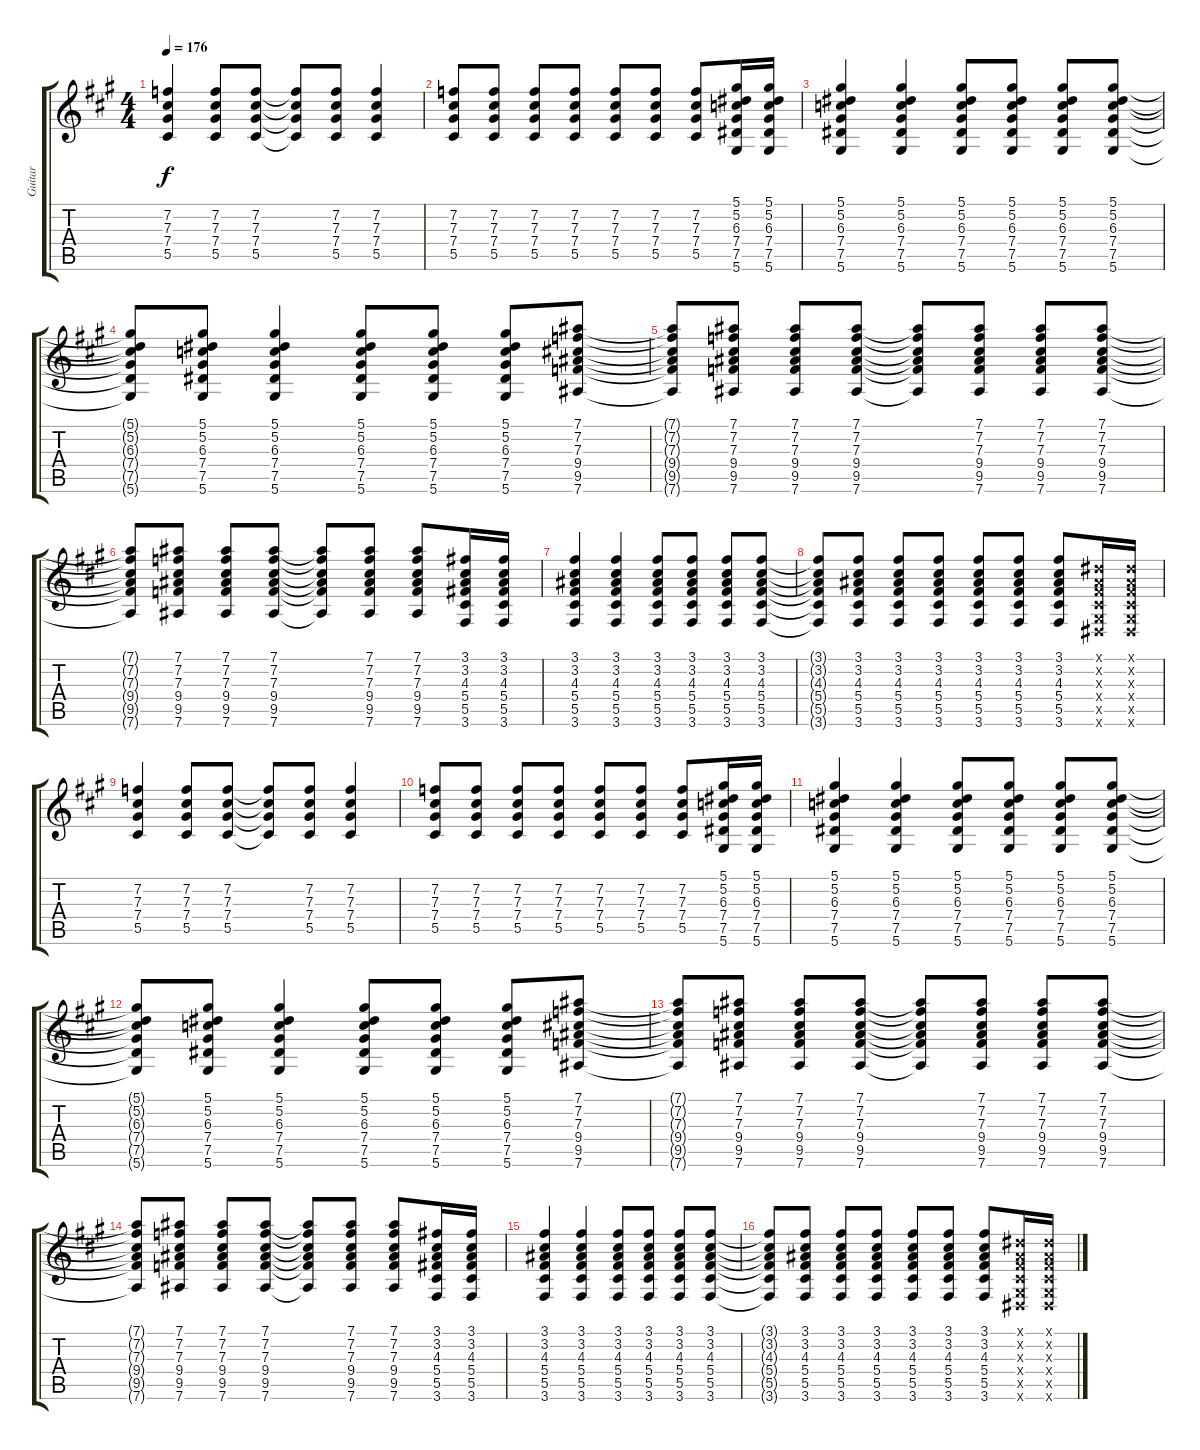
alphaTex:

\track ("Guitar" "Guitar") {instrument distortionguitar}
\staff {score tabs}
\tuning (Eb4 Bb3 Gb3 Db3 Ab2 Eb2) {hide}
\ts (4 4)
\tempo 176
\clef g2
\ks a
(7.2 7.3 7.4 5.5).4{dy f} (7.2 7.3 7.4 5.5).8 (7.2 7.3 7.4 5.5).8 (7.2{t} 7.3{t} 7.4{t} 5.5{t}).8 (7.2 7.3 7.4 5.5).8 (7.2 7.3 7.4 5.5).4 |
(7.2 7.3 7.4 5.5).8 (7.2 7.3 7.4 5.5).8 (7.2 7.3 7.4 5.5).8 (7.2 7.3 7.4 5.5).8 (7.2 7.3 7.4 5.5).8 (7.2 7.3 7.4 5.5).8 (7.2 7.3 7.4 5.5).8 (5.1 5.2 6.3 7.4 7.5 5.6).16 (5.1 5.2 6.3 7.4 7.5 5.6).16 |
(5.1 5.2 6.3 7.4 7.5 5.6).4 (5.1 5.2 6.3 7.4 7.5 5.6).4 (5.1 5.2 6.3 7.4 7.5 5.6).8 (5.1 5.2 6.3 7.4 7.5 5.6).8 (5.1 5.2 6.3 7.4 7.5 5.6).8 (5.1 5.2 6.3 7.4 7.5 5.6).8 |
(5.1{t} 5.2{t} 6.3{t} 7.4{t} 7.5{t} 5.6{t}).8 (5.1 5.2 6.3 7.4 7.5 5.6).8 (5.1 5.2 6.3 7.4 7.5 5.6).4 (5.1 5.2 6.3 7.4 7.5 5.6).8 (5.1 5.2 6.3 7.4 7.5 5.6).8 (5.1 5.2 6.3 7.4 7.5 5.6).8 (7.1 7.2 7.3 9.4 9.5 7.6).8 |
(7.1{t} 7.2{t} 7.3{t} 9.4{t} 9.5{t} 7.6{t}).8 (7.1 7.2 7.3 9.4 9.5 7.6).8 (7.1 7.2 7.3 9.4 9.5 7.6).8 (7.1 7.2 7.3 9.4 9.5 7.6).8 (7.1{t} 7.2{t} 7.3{t} 9.4{t} 9.5{t} 7.6{t}).8 (7.1 7.2 7.3 9.4 9.5 7.6).8 (7.1 7.2 7.3 9.4 9.5 7.6).8 (7.1 7.2 7.3 9.4 9.5 7.6).8 |
(7.1{t} 7.2{t} 7.3{t} 9.4{t} 9.5{t} 7.6{t}).8 (7.1 7.2 7.3 9.4 9.5 7.6).8 (7.1 7.2 7.3 9.4 9.5 7.6).8 (7.1 7.2 7.3 9.4 9.5 7.6).8 (7.1{t} 7.2{t} 7.3{t} 9.4{t} 9.5{t} 7.6{t}).8 (7.1 7.2 7.3 9.4 9.5 7.6).8 (7.1 7.2 7.3 9.4 9.5 7.6).8 (3.1 3.2 4.3 5.4 5.5 3.6).16 (3.1 3.2 4.3 5.4 5.5 3.6).16 |
(3.1 3.2 4.3 5.4 5.5 3.6).4 (3.1 3.2 4.3 5.4 5.5 3.6).4 (3.1 3.2 4.3 5.4 5.5 3.6).8 (3.1 3.2 4.3 5.4 5.5 3.6).8 (3.1 3.2 4.3 5.4 5.5 3.6).8 (3.1 3.2 4.3 5.4 5.5 3.6).8 |
(3.1{t} 3.2{t} 4.3{t} 5.4{t} 5.5{t} 3.6{t}).8 (3.1 3.2 4.3 5.4 5.5 3.6).8 (3.1 3.2 4.3 5.4 5.5 3.6).8 (3.1 3.2 4.3 5.4 5.5 3.6).8 (3.1 3.2 4.3 5.4 5.5 3.6).8 (3.1 3.2 4.3 5.4 5.5 3.6).8 (3.1 3.2 4.3 5.4 5.5 3.6).8 (0.1{x} 0.2{x} 0.3{x} 0.4{x} 0.5{x} 0.6{x}).16 (0.1{x} 0.2{x} 0.3{x} 0.4{x} 0.5{x} 0.6{x}).16 |
(7.2 7.3 7.4 5.5).4 (7.2 7.3 7.4 5.5).8 (7.2 7.3 7.4 5.5).8 (7.2{t} 7.3{t} 7.4{t} 5.5{t}).8 (7.2 7.3 7.4 5.5).8 (7.2 7.3 7.4 5.5).4 |
(7.2 7.3 7.4 5.5).8 (7.2 7.3 7.4 5.5).8 (7.2 7.3 7.4 5.5).8 (7.2 7.3 7.4 5.5).8 (7.2 7.3 7.4 5.5).8 (7.2 7.3 7.4 5.5).8 (7.2 7.3 7.4 5.5).8 (5.1 5.2 6.3 7.4 7.5 5.6).16 (5.1 5.2 6.3 7.4 7.5 5.6).16 |
(5.1 5.2 6.3 7.4 7.5 5.6).4 (5.1 5.2 6.3 7.4 7.5 5.6).4 (5.1 5.2 6.3 7.4 7.5 5.6).8 (5.1 5.2 6.3 7.4 7.5 5.6).8 (5.1 5.2 6.3 7.4 7.5 5.6).8 (5.1 5.2 6.3 7.4 7.5 5.6).8 |
(5.1{t} 5.2{t} 6.3{t} 7.4{t} 7.5{t} 5.6{t}).8 (5.1 5.2 6.3 7.4 7.5 5.6).8 (5.1 5.2 6.3 7.4 7.5 5.6).4 (5.1 5.2 6.3 7.4 7.5 5.6).8 (5.1 5.2 6.3 7.4 7.5 5.6).8 (5.1 5.2 6.3 7.4 7.5 5.6).8 (7.1 7.2 7.3 9.4 9.5 7.6).8 |
(7.1{t} 7.2{t} 7.3{t} 9.4{t} 9.5{t} 7.6{t}).8 (7.1 7.2 7.3 9.4 9.5 7.6).8 (7.1 7.2 7.3 9.4 9.5 7.6).8 (7.1 7.2 7.3 9.4 9.5 7.6).8 (7.1{t} 7.2{t} 7.3{t} 9.4{t} 9.5{t} 7.6{t}).8 (7.1 7.2 7.3 9.4 9.5 7.6).8 (7.1 7.2 7.3 9.4 9.5 7.6).8 (7.1 7.2 7.3 9.4 9.5 7.6).8 |
(7.1{t} 7.2{t} 7.3{t} 9.4{t} 9.5{t} 7.6{t}).8 (7.1 7.2 7.3 9.4 9.5 7.6).8 (7.1 7.2 7.3 9.4 9.5 7.6).8 (7.1 7.2 7.3 9.4 9.5 7.6).8 (7.1{t} 7.2{t} 7.3{t} 9.4{t} 9.5{t} 7.6{t}).8 (7.1 7.2 7.3 9.4 9.5 7.6).8 (7.1 7.2 7.3 9.4 9.5 7.6).8 (3.1 3.2 4.3 5.4 5.5 3.6).16 (3.1 3.2 4.3 5.4 5.5 3.6).16 |
(3.1 3.2 4.3 5.4 5.5 3.6).4 (3.1 3.2 4.3 5.4 5.5 3.6).4 (3.1 3.2 4.3 5.4 5.5 3.6).8 (3.1 3.2 4.3 5.4 5.5 3.6).8 (3.1 3.2 4.3 5.4 5.5 3.6).8 (3.1 3.2 4.3 5.4 5.5 3.6).8 |
(3.1{t} 3.2{t} 4.3{t} 5.4{t} 5.5{t} 3.6{t}).8 (3.1 3.2 4.3 5.4 5.5 3.6).8 (3.1 3.2 4.3 5.4 5.5 3.6).8 (3.1 3.2 4.3 5.4 5.5 3.6).8 (3.1 3.2 4.3 5.4 5.5 3.6).8 (3.1 3.2 4.3 5.4 5.5 3.6).8 (3.1 3.2 4.3 5.4 5.5 3.6).8 (0.1{x} 0.2{x} 0.3{x} 0.4{x} 0.5{x} 0.6{x}).16 (0.1{x} 0.2{x} 0.3{x} 0.4{x} 0.5{x} 0.6{x}).16
